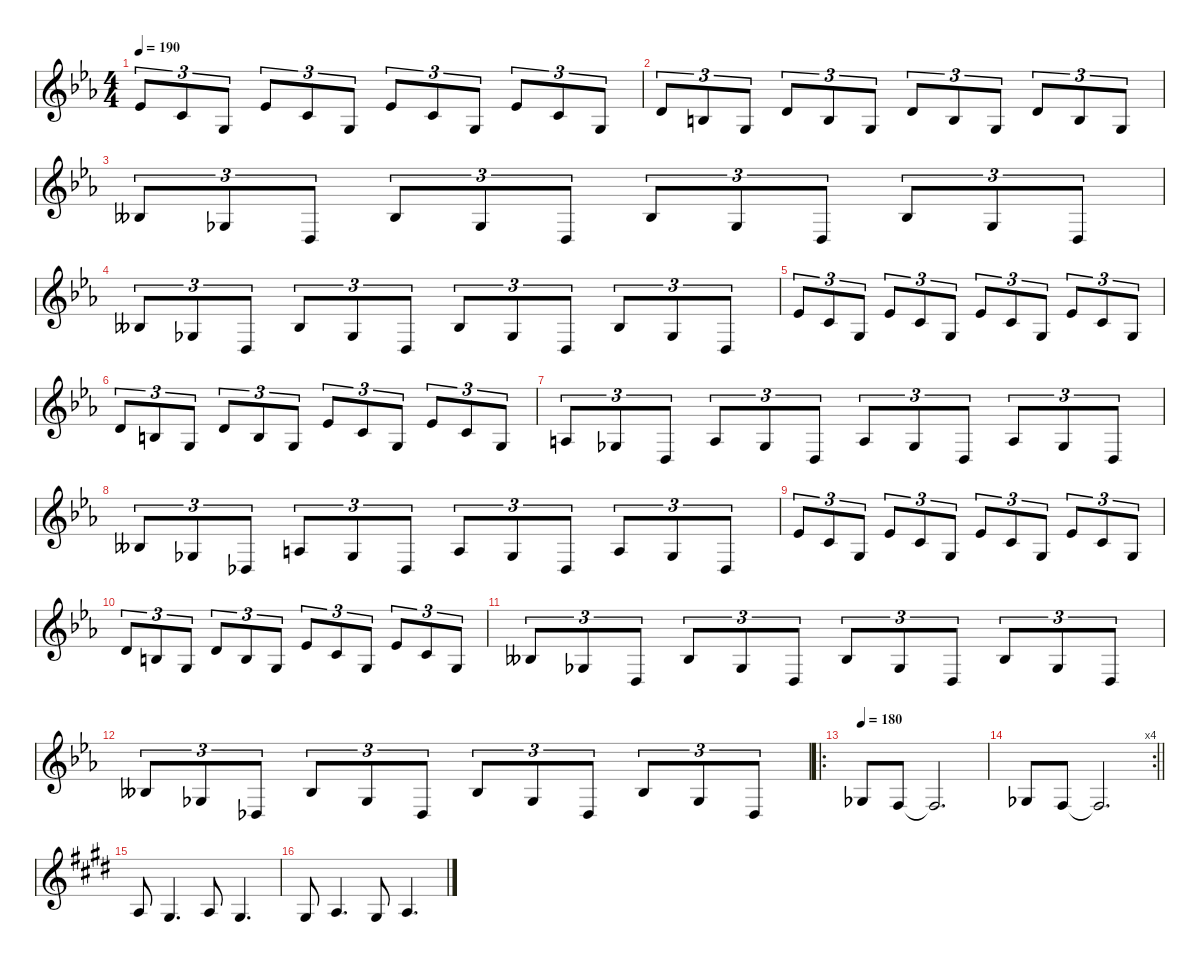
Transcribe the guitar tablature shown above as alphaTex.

\defaultSystemsLayout 4
\hideDynamics
\bracketExtendMode groupsimilarinstruments
\singleTrackTrackNamePolicy hidden
\multiTrackTrackNamePolicy hidden
\firstSystemTrackNameMode fullname
\otherSystemsTrackNameOrientation horizontal
\extendBarLines
\track ("Right Hand" "pno.") {instrument acousticgrandpiano}
\staff {score}
\tuning (E4 B3 G3 D3 A2 E2 B1)
\ts (4 4)
\tempo 190
\clef g2
\ks cminor
4.2{acc b}.8{tu (3 2) dy f beam Up} 5.3{acc forcenatural}.8{tu (3 2) beam Up} 5.4{acc forcenatural}.8{tu (3 2) beam Up} 4.2{acc b}.8{tu (3 2) beam Up} 5.3{acc forcenatural}.8{tu (3 2) beam Up} 5.4{acc forcenatural}.8{tu (3 2) beam Up} 4.2{acc b}.8{tu (3 2) beam Up} 5.3{acc forcenatural}.8{tu (3 2) beam Up} 5.4{acc forcenatural}.8{tu (3 2) beam Up} 4.2{acc b}.8{tu (3 2) beam Up} 5.3{acc forcenatural}.8{tu (3 2) beam Up} 5.4{acc forcenatural}.8{tu (3 2) beam Up} |
3.2{acc forcenatural}.8{tu (3 2) beam Up} 4.3{acc forcenatural}.8{tu (3 2) beam Up} 5.4{acc forcenatural}.8{tu (3 2) beam Up} 3.2{acc forcenatural}.8{tu (3 2) beam Up} 4.3{acc forcenatural}.8{tu (3 2) beam Up} 5.4{acc forcenatural}.8{tu (3 2) beam Up} 3.2{acc forcenatural}.8{tu (3 2) beam Up} 4.3{acc forcenatural}.8{tu (3 2) beam Up} 5.4{acc forcenatural}.8{tu (3 2) beam Up} 3.2{acc forcenatural}.8{tu (3 2) beam Up} 4.3{acc forcenatural}.8{tu (3 2) beam Up} 5.4{acc forcenatural}.8{tu (3 2) beam Up} |
7.4{acc bb}.8{tu (3 2) beam Up} 4.4{acc b}.8{tu (3 2) beam Up} 5.5{acc forcenatural}.8{tu (3 2) beam Up} 7.4{acc bb}.8{tu (3 2) beam Up} 4.4{acc b}.8{tu (3 2) beam Up} 5.5{acc forcenatural}.8{tu (3 2) beam Up} 7.4{acc bb}.8{tu (3 2) beam Up} 4.4{acc b}.8{tu (3 2) beam Up} 5.5{acc forcenatural}.8{tu (3 2) beam Up} 7.4{acc bb}.8{tu (3 2) beam Up} 4.4{acc b}.8{tu (3 2) beam Up} 5.5{acc forcenatural}.8{tu (3 2) beam Up} |
7.4{acc bb}.8{tu (3 2) beam Up} 4.4{acc b}.8{tu (3 2) beam Up} 5.5{acc forcenatural}.8{tu (3 2) beam Up} 7.4{acc bb}.8{tu (3 2) beam Up} 4.4{acc b}.8{tu (3 2) beam Up} 5.5{acc forcenatural}.8{tu (3 2) beam Up} 7.4{acc bb}.8{tu (3 2) beam Up} 4.4{acc b}.8{tu (3 2) beam Up} 5.5{acc forcenatural}.8{tu (3 2) beam Up} 7.4{acc bb}.8{tu (3 2) beam Up} 4.4{acc b}.8{tu (3 2) beam Up} 5.5{acc forcenatural}.8{tu (3 2) beam Up} |
4.2{acc b}.8{tu (3 2) beam Up} 5.3{acc forcenatural}.8{tu (3 2) beam Up} 5.4{acc forcenatural}.8{tu (3 2) beam Up} 4.2{acc b}.8{tu (3 2) beam Up} 5.3{acc forcenatural}.8{tu (3 2) beam Up} 5.4{acc forcenatural}.8{tu (3 2) beam Up} 4.2{acc b}.8{tu (3 2) beam Up} 5.3{acc forcenatural}.8{tu (3 2) beam Up} 5.4{acc forcenatural}.8{tu (3 2) beam Up} 4.2{acc b}.8{tu (3 2) beam Up} 5.3{acc forcenatural}.8{tu (3 2) beam Up} 5.4{acc forcenatural}.8{tu (3 2) beam Up} |
3.2{acc forcenatural}.8{tu (3 2) beam Up} 4.3{acc forcenatural}.8{tu (3 2) beam Up} 5.4{acc forcenatural}.8{tu (3 2) beam Up} 3.2{acc forcenatural}.8{tu (3 2) beam Up} 4.3{acc forcenatural}.8{tu (3 2) beam Up} 5.4{acc forcenatural}.8{tu (3 2) beam Up} 4.2{acc b}.8{tu (3 2) beam Up} 5.3{acc forcenatural}.8{tu (3 2) beam Up} 5.4{acc forcenatural}.8{tu (3 2) beam Up} 4.2{acc b}.8{tu (3 2) beam Up} 5.3{acc forcenatural}.8{tu (3 2) beam Up} 5.4{acc forcenatural}.8{tu (3 2) beam Up} |
7.4{acc forcenatural}.8{tu (3 2) beam Up} 4.4{acc b}.8{tu (3 2) beam Up} 5.5{acc forcenatural}.8{tu (3 2) beam Up} 7.4{acc forcenatural}.8{tu (3 2) beam Up} 4.4{acc b}.8{tu (3 2) beam Up} 5.5{acc forcenatural}.8{tu (3 2) beam Up} 7.4{acc forcenatural}.8{tu (3 2) beam Up} 4.4{acc b}.8{tu (3 2) beam Up} 5.5{acc forcenatural}.8{tu (3 2) beam Up} 7.4{acc forcenatural}.8{tu (3 2) beam Up} 4.4{acc b}.8{tu (3 2) beam Up} 5.5{acc forcenatural}.8{tu (3 2) beam Up} |
7.4{acc bb}.8{tu (3 2) beam Up} 4.4{acc b}.8{tu (3 2) beam Up} 4.5{acc b}.8{tu (3 2) beam Up} 2.3{acc forcenatural}.8{tu (3 2) beam Up} 4.4{acc b}.8{tu (3 2) beam Up} 4.5{acc b}.8{tu (3 2) beam Up} 2.3{acc forcenatural}.8{tu (3 2) beam Up} 4.4{acc b}.8{tu (3 2) beam Up} 4.5{acc b}.8{tu (3 2) beam Up} 2.3{acc forcenatural}.8{tu (3 2) beam Up} 4.4{acc b}.8{tu (3 2) beam Up} 4.5{acc b}.8{tu (3 2) beam Up} |
4.2{acc b}.8{tu (3 2) beam Up} 5.3{acc forcenatural}.8{tu (3 2) beam Up} 5.4{acc forcenatural}.8{tu (3 2) beam Up} 4.2{acc b}.8{tu (3 2) beam Up} 5.3{acc forcenatural}.8{tu (3 2) beam Up} 5.4{acc forcenatural}.8{tu (3 2) beam Up} 4.2{acc b}.8{tu (3 2) beam Up} 5.3{acc forcenatural}.8{tu (3 2) beam Up} 5.4{acc forcenatural}.8{tu (3 2) beam Up} 4.2{acc b}.8{tu (3 2) beam Up} 5.3{acc forcenatural}.8{tu (3 2) beam Up} 5.4{acc forcenatural}.8{tu (3 2) beam Up} |
3.2{acc forcenatural}.8{tu (3 2) beam Up} 4.3{acc forcenatural}.8{tu (3 2) beam Up} 5.4{acc forcenatural}.8{tu (3 2) beam Up} 3.2{acc forcenatural}.8{tu (3 2) beam Up} 4.3{acc forcenatural}.8{tu (3 2) beam Up} 5.4{acc forcenatural}.8{tu (3 2) beam Up} 4.2{acc b}.8{tu (3 2) beam Up} 5.3{acc forcenatural}.8{tu (3 2) beam Up} 5.4{acc forcenatural}.8{tu (3 2) beam Up} 4.2{acc b}.8{tu (3 2) beam Up} 5.3{acc forcenatural}.8{tu (3 2) beam Up} 5.4{acc forcenatural}.8{tu (3 2) beam Up} |
7.4{acc bb}.8{tu (3 2) beam Up} 4.4{acc b}.8{tu (3 2) beam Up} 5.5{acc forcenatural}.8{tu (3 2) beam Up} 7.4{acc bb}.8{tu (3 2) beam Up} 4.4{acc b}.8{tu (3 2) beam Up} 5.5{acc forcenatural}.8{tu (3 2) beam Up} 7.4{acc bb}.8{tu (3 2) beam Up} 4.4{acc b}.8{tu (3 2) beam Up} 5.5{acc forcenatural}.8{tu (3 2) beam Up} 7.4{acc bb}.8{tu (3 2) beam Up} 4.4{acc b}.8{tu (3 2) beam Up} 5.5{acc forcenatural}.8{tu (3 2) beam Up} |
\tempo (189 hide)
\tempo (182 0.166667 hide)
\tempo (180 0.25 hide)
\tempo (175 0.416667 hide)
\tempo (170 0.5 hide)
\tempo (168 0.666667 hide)
\tempo (165 0.75 hide)
\tempo (160 0.833333 hide)
\tempo (40 0.916667 hide)
7.4{acc bb}.8{tu (3 2) beam Up} 4.4{acc b}.8{tu (3 2) beam Up} 4.5{acc b}.8{tu (3 2) beam Up} 2.3{acc bb}.8{tu (3 2) beam Up} 4.4{acc b}.8{tu (3 2) beam Up} 4.5{acc b}.8{tu (3 2) beam Up} 2.3{acc bb}.8{tu (3 2) beam Up} 4.4{acc b}.8{tu (3 2) beam Up} 4.5{acc b}.8{tu (3 2) beam Up} 2.3{acc bb}.8{tu (3 2) beam Up} 4.4{acc b}.8{tu (3 2) beam Up} 4.5{acc b}.8{tu (3 2) beam Up} |
\ro
\tempo 180
4.4{acc b}.8{beam Up} 3.4{acc forcenatural}.8{beam Up} 3.4{t acc forcenatural}.2{d beam Up} |
\rc 4
\barLineRight lightlight
4.4{acc b}.8{beam Up} 3.4{acc forcenatural}.8{beam Up} 3.4{t acc forcenatural}.2{d beam Up} |
\ks c#minor
2.3{acc forcenatural}.8{beam Up} 1.3{acc #}.4{d beam Up} 2.3{acc forcenatural}.8{beam Up} 1.3{acc #}.4{d beam Up} |
1.3{acc #}.8{beam Up} 2.3{acc forcenatural}.4{d beam Up} 1.3{acc #}.8{beam Up} 2.3{acc forcenatural}.4{d beam Up}
